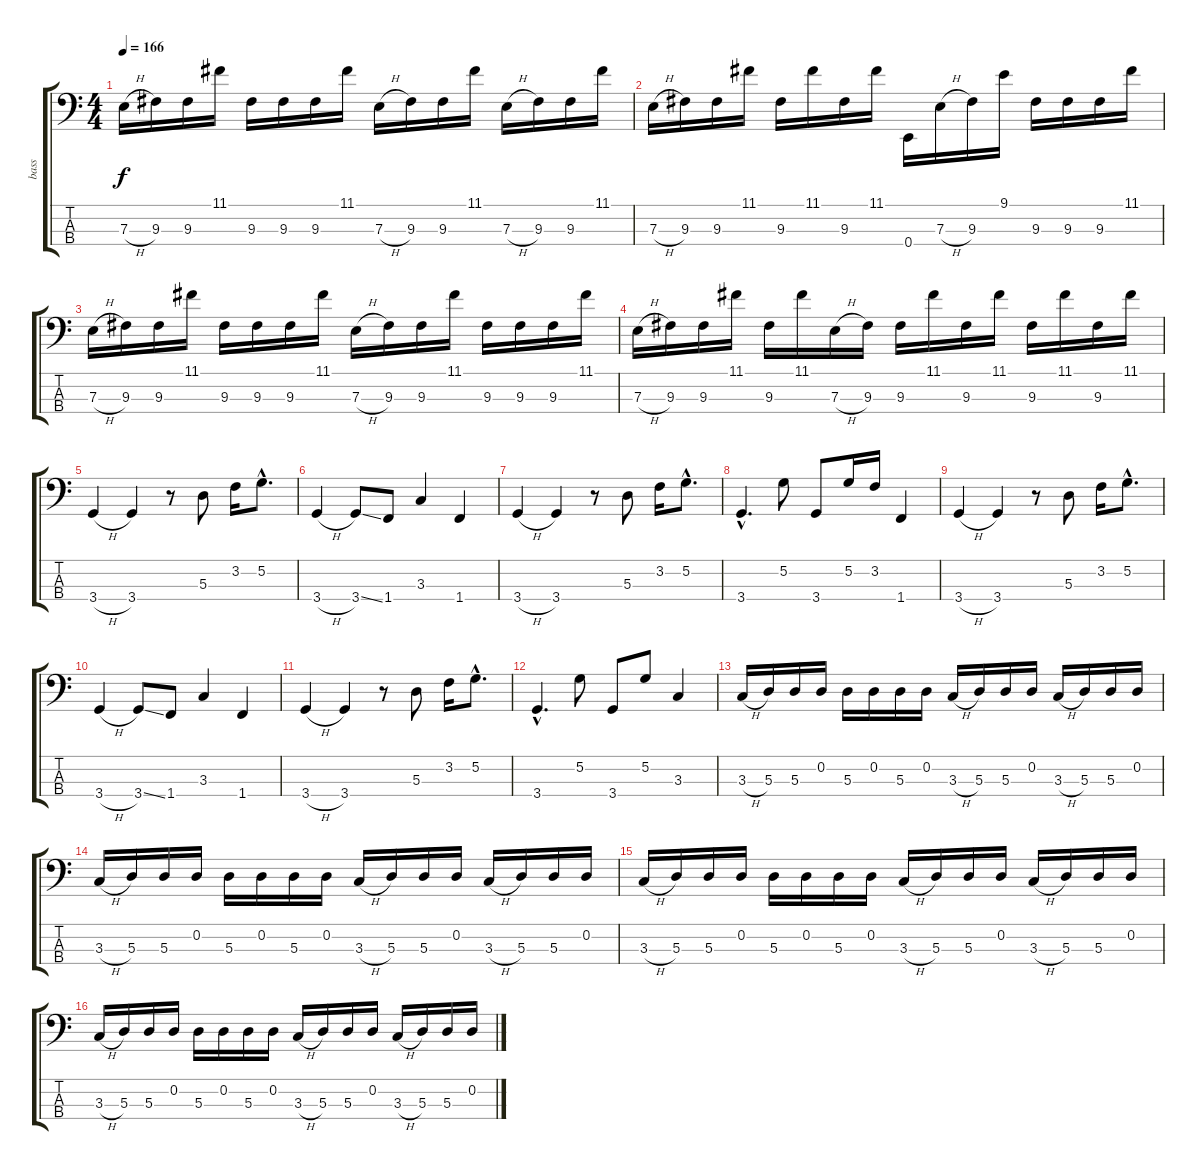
\track ("bass" "bass") {instrument slapbass2}
\staff {score tabs}
\tuning (G2 D2 A1 E1) {hide}
\ts (4 4)
\tempo 166
\clef f4
\ks c
7.3{h}.16{dy f} 9.3.16 9.3.16 11.1.16 9.3.16 9.3.16 9.3.16 11.1.16 7.3{h}.16 9.3.16 9.3.16 11.1.16 7.3{h}.16 9.3.16 9.3.16 11.1.16 |
7.3{h}.16 9.3.16 9.3.16 11.1.16 9.3.16 11.1.16 9.3.16 11.1.16 0.4.16 7.3{h}.16 9.3.16 9.1.16 9.3.16 9.3.16 9.3.16 11.1.16 |
7.3{h}.16 9.3.16 9.3.16 11.1.16 9.3.16 9.3.16 9.3.16 11.1.16 7.3{h}.16 9.3.16 9.3.16 11.1.16 9.3.16 9.3.16 9.3.16 11.1.16 |
7.3{h}.16 9.3.16 9.3.16 11.1.16 9.3.16 11.1.16 7.3{h}.16 9.3.16 9.3.16 11.1.16 9.3.16 11.1.16 9.3.16 11.1.16 9.3.16 11.1.16 |
3.4{h}.4 3.4.4 r.8 5.3.8 3.2.16 5.2{hac}.8{d} |
3.4{h}.4 3.4{ss}.8 1.4.8 3.3.4 1.4.4 |
3.4{h}.4 3.4.4 r.8 5.3.8 3.2.16 5.2{hac}.8{d} |
3.4{hac}.4{d} 5.2.8 3.4.8 5.2.16 3.2.16 1.4.4 |
3.4{h}.4 3.4.4 r.8 5.3.8 3.2.16 5.2{hac}.8{d} |
3.4{h}.4 3.4{ss}.8 1.4.8 3.3.4 1.4.4 |
3.4{h}.4 3.4.4 r.8 5.3.8 3.2.16 5.2{hac}.8{d} |
3.4{hac}.4{d} 5.2.8 3.4.8 5.2.8 3.3.4 |
3.3{h}.16 5.3.16 5.3.16 0.2.16 5.3.16 0.2.16 5.3.16 0.2.16 3.3{h}.16 5.3.16 5.3.16 0.2.16 3.3{h}.16 5.3.16 5.3.16 0.2.16 |
3.3{h}.16 5.3.16 5.3.16 0.2.16 5.3.16 0.2.16 5.3.16 0.2.16 3.3{h}.16 5.3.16 5.3.16 0.2.16 3.3{h}.16 5.3.16 5.3.16 0.2.16 |
3.3{h}.16 5.3.16 5.3.16 0.2.16 5.3.16 0.2.16 5.3.16 0.2.16 3.3{h}.16 5.3.16 5.3.16 0.2.16 3.3{h}.16 5.3.16 5.3.16 0.2.16 |
3.3{h}.16 5.3.16 5.3.16 0.2.16 5.3.16 0.2.16 5.3.16 0.2.16 3.3{h}.16 5.3.16 5.3.16 0.2.16 3.3{h}.16 5.3.16 5.3.16 0.2.16
